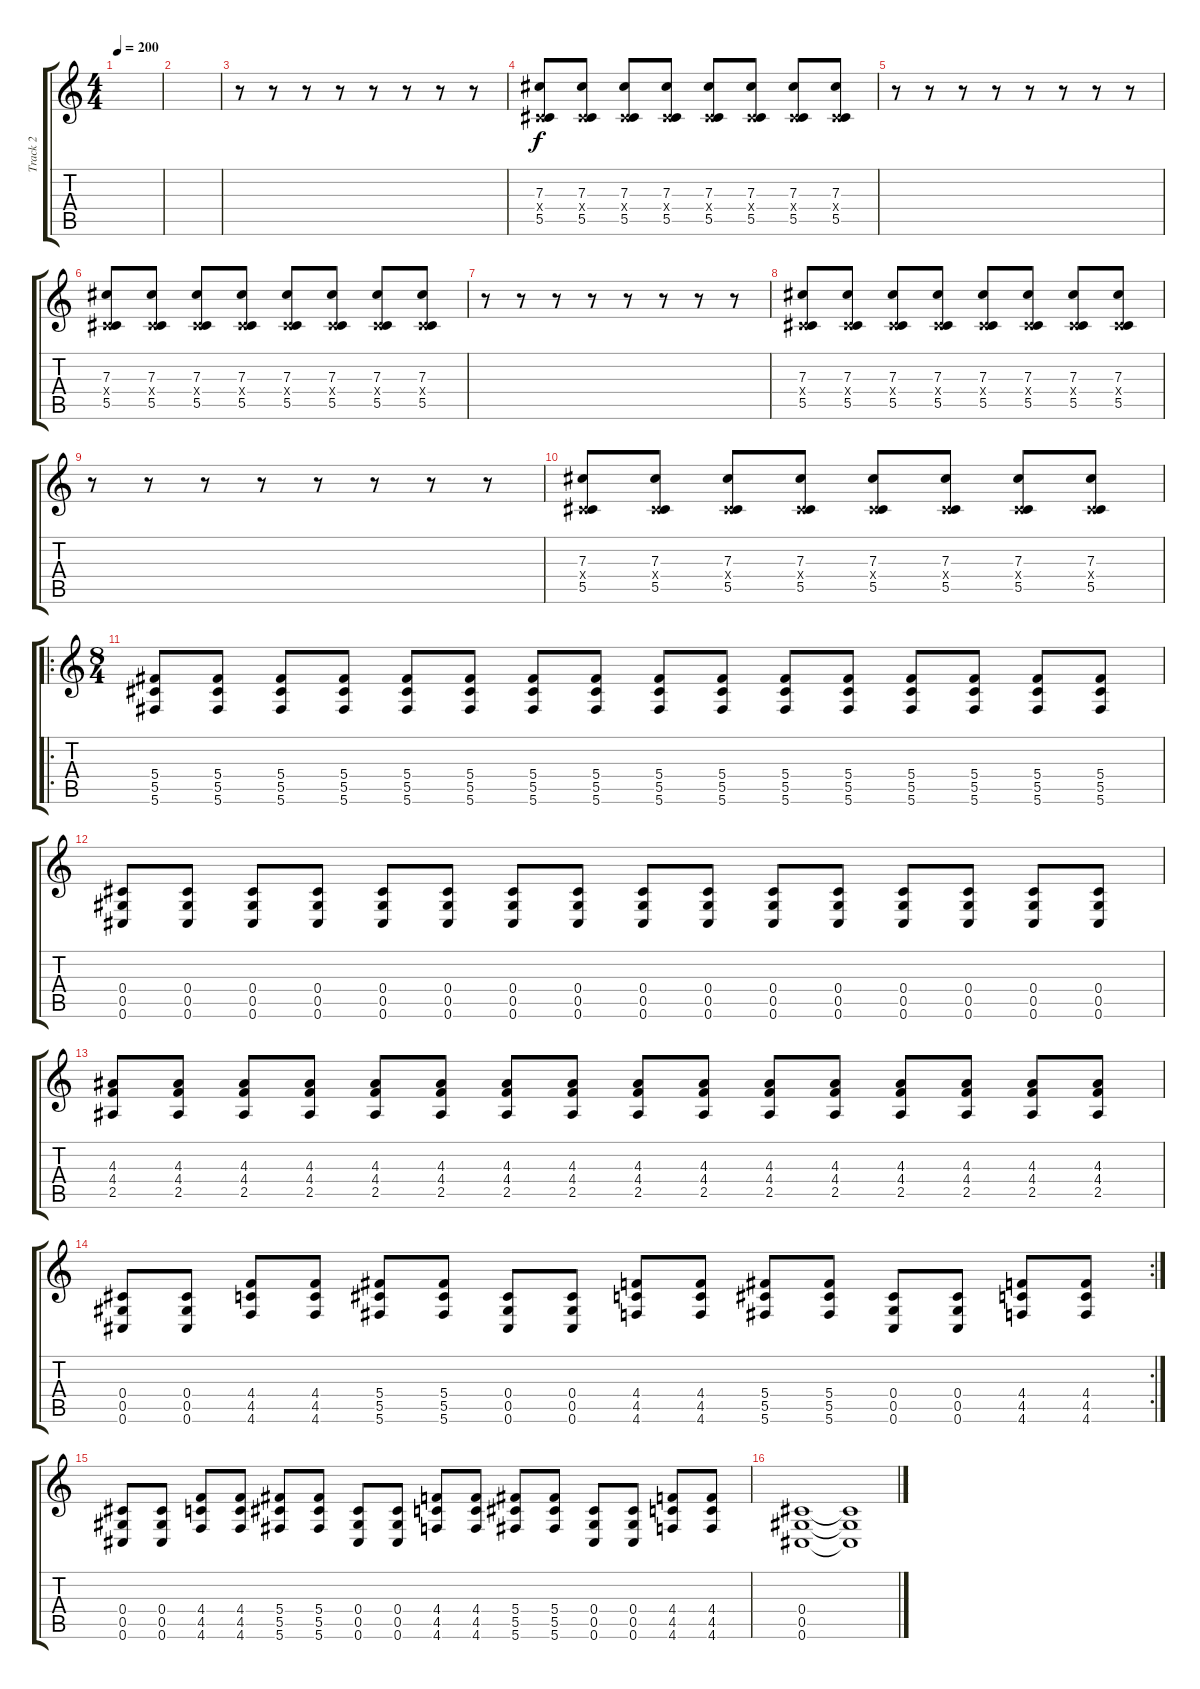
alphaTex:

\track ("Track 2" "Track 2") {instrument distortionguitar}
\staff {score tabs}
\tuning (Eb4 Bb3 Gb3 Db3 Ab2 Db2) {hide}
\ts (4 4)
\tempo 200
\clef g2
\ks c
|
|
r.8 r.8 r.8 r.8 r.8 r.8 r.8 r.8 |
(7.3 0.4{x} 5.5).8 (7.3 0.4{x} 5.5).8 (7.3 0.4{x} 5.5).8 (7.3 0.4{x} 5.5).8 (7.3 0.4{x} 5.5).8 (7.3 0.4{x} 5.5).8 (7.3 0.4{x} 5.5).8 (7.3 0.4{x} 5.5).8 |
r.8 r.8 r.8 r.8 r.8 r.8 r.8 r.8 |
(7.3 0.4{x} 5.5).8 (7.3 0.4{x} 5.5).8 (7.3 0.4{x} 5.5).8 (7.3 0.4{x} 5.5).8 (7.3 0.4{x} 5.5).8 (7.3 0.4{x} 5.5).8 (7.3 0.4{x} 5.5).8 (7.3 0.4{x} 5.5).8 |
r.8 r.8 r.8 r.8 r.8 r.8 r.8 r.8 |
(7.3 0.4{x} 5.5).8 (7.3 0.4{x} 5.5).8 (7.3 0.4{x} 5.5).8 (7.3 0.4{x} 5.5).8 (7.3 0.4{x} 5.5).8 (7.3 0.4{x} 5.5).8 (7.3 0.4{x} 5.5).8 (7.3 0.4{x} 5.5).8 |
r.8 r.8 r.8 r.8 r.8 r.8 r.8 r.8 |
(7.3 0.4{x} 5.5).8 (7.3 0.4{x} 5.5).8 (7.3 0.4{x} 5.5).8 (7.3 0.4{x} 5.5).8 (7.3 0.4{x} 5.5).8 (7.3 0.4{x} 5.5).8 (7.3 0.4{x} 5.5).8 (7.3 0.4{x} 5.5).8 |
\ro
\ts (8 4)
(5.4 5.5 5.6).8{volume 12} (5.4 5.5 5.6).8 (5.4 5.5 5.6).8 (5.4 5.5 5.6).8 (5.4 5.5 5.6).8 (5.4 5.5 5.6).8 (5.4 5.5 5.6).8 (5.4 5.5 5.6).8 (5.4 5.5 5.6).8 (5.4 5.5 5.6).8 (5.4 5.5 5.6).8 (5.4 5.5 5.6).8 (5.4 5.5 5.6).8 (5.4 5.5 5.6).8 (5.4 5.5 5.6).8 (5.4 5.5 5.6).8 |
(0.4 0.5 0.6).8 (0.4 0.5 0.6).8 (0.4 0.5 0.6).8 (0.4 0.5 0.6).8 (0.4 0.5 0.6).8 (0.4 0.5 0.6).8 (0.4 0.5 0.6).8 (0.4 0.5 0.6).8 (0.4 0.5 0.6).8 (0.4 0.5 0.6).8 (0.4 0.5 0.6).8 (0.4 0.5 0.6).8 (0.4 0.5 0.6).8 (0.4 0.5 0.6).8 (0.4 0.5 0.6).8 (0.4 0.5 0.6).8 |
(4.3 4.4 2.5).8 (4.3 4.4 2.5).8 (4.3 4.4 2.5).8 (4.3 4.4 2.5).8 (4.3 4.4 2.5).8 (4.3 4.4 2.5).8 (4.3 4.4 2.5).8 (4.3 4.4 2.5).8 (4.3 4.4 2.5).8 (4.3 4.4 2.5).8 (4.3 4.4 2.5).8 (4.3 4.4 2.5).8 (4.3 4.4 2.5).8 (4.3 4.4 2.5).8 (4.3 4.4 2.5).8 (4.3 4.4 2.5).8 |
\rc 2
(0.4 0.5 0.6).8 (0.4 0.5 0.6).8 (4.4 4.5 4.6).8 (4.4 4.5 4.6).8 (5.4 5.5 5.6).8 (5.4 5.5 5.6).8 (0.4 0.5 0.6).8 (0.4 0.5 0.6).8 (4.4 4.5 4.6).8 (4.4 4.5 4.6).8 (5.4 5.5 5.6).8 (5.4 5.5 5.6).8 (0.4 0.5 0.6).8 (0.4 0.5 0.6).8 (4.4 4.5 4.6).8 (4.4 4.5 4.6).8 |
(0.4 0.5 0.6).8 (0.4 0.5 0.6).8 (4.4 4.5 4.6).8 (4.4 4.5 4.6).8 (5.4 5.5 5.6).8 (5.4 5.5 5.6).8 (0.4 0.5 0.6).8 (0.4 0.5 0.6).8 (4.4 4.5 4.6).8 (4.4 4.5 4.6).8 (5.4 5.5 5.6).8 (5.4 5.5 5.6).8 (0.4 0.5 0.6).8 (0.4 0.5 0.6).8 (4.4 4.5 4.6).8 (4.4 4.5 4.6).8 |
(0.4 0.5 0.6).1 (0.4{t} 0.5{t} 0.6{t}).1
